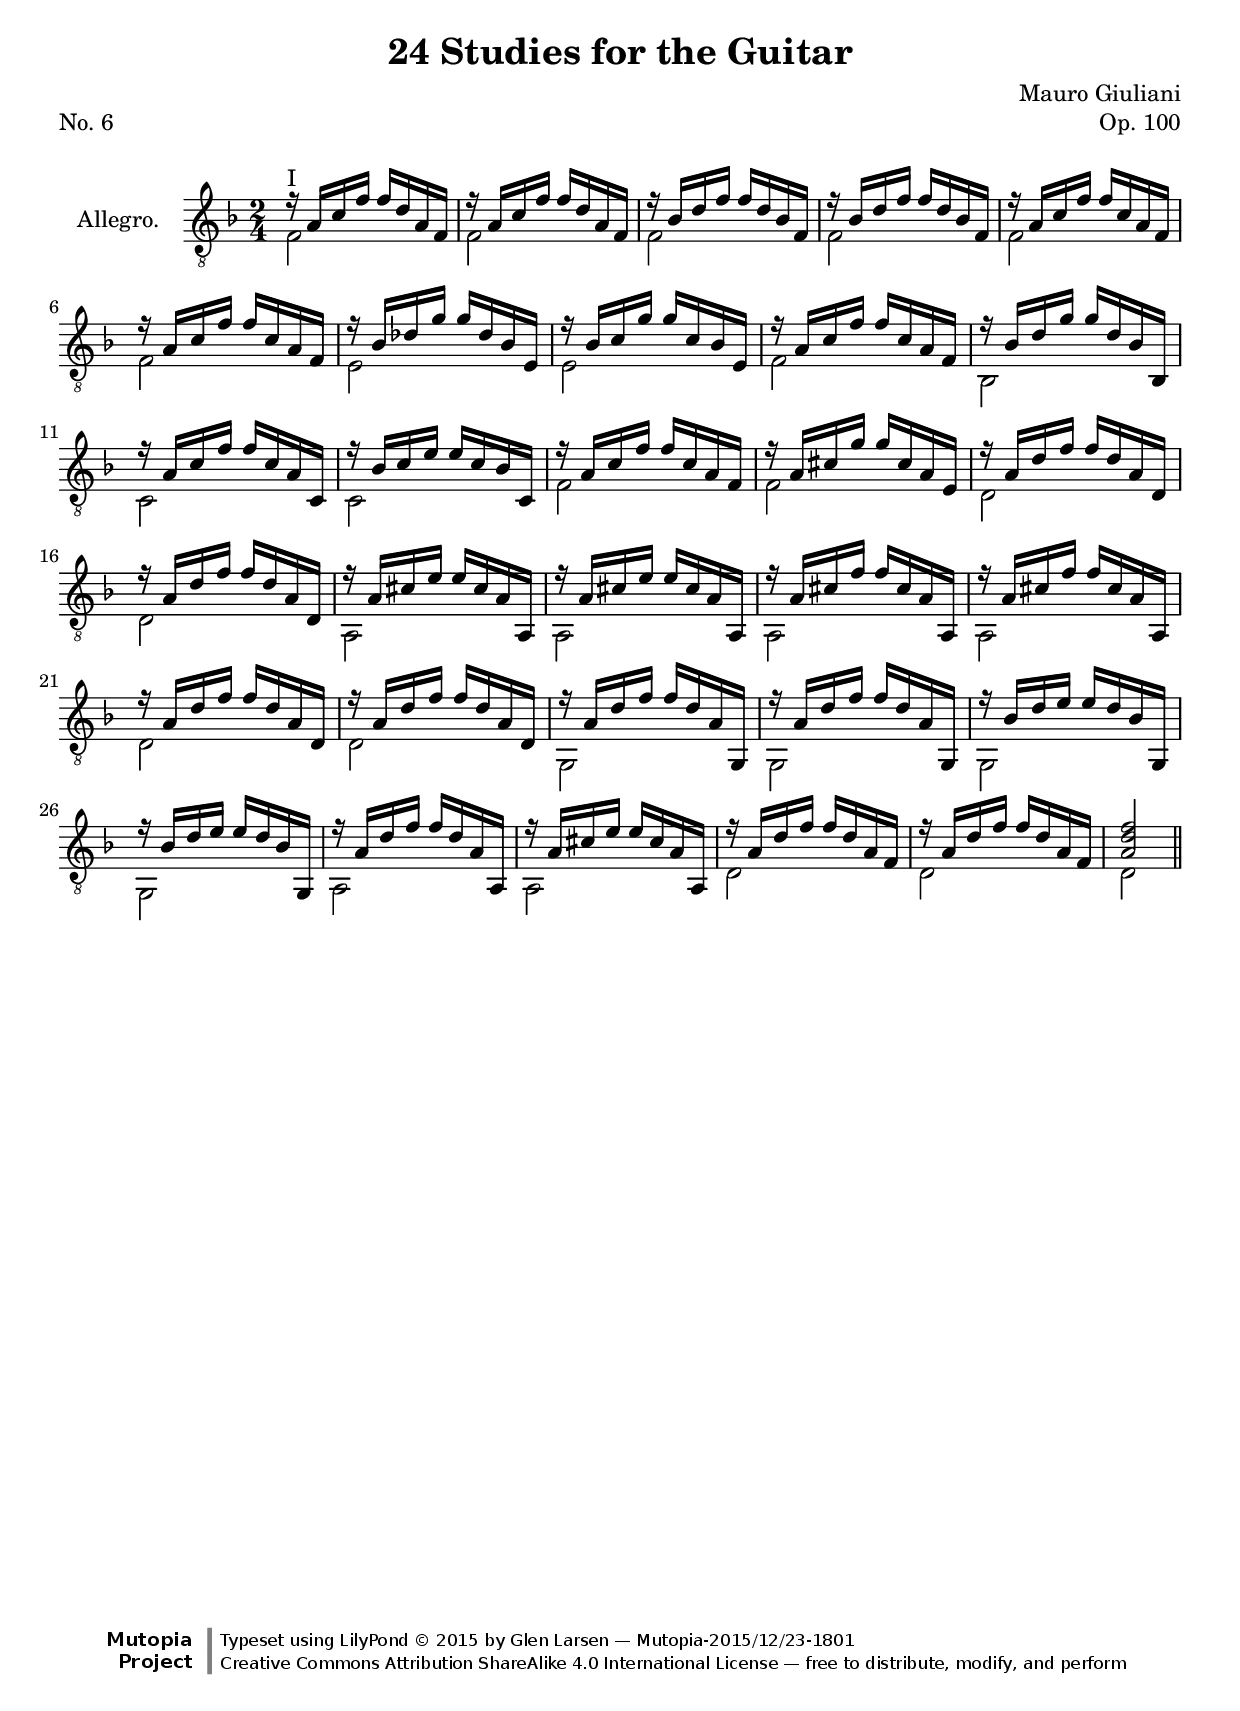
\version "2.19.32"

\header {
  title = "24 Studies for the Guitar"
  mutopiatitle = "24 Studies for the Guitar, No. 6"
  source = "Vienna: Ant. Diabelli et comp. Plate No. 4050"
  %source = "Statens musikbibliotek - The Music Library of Sweden"
  date = "c.1832"
  composer = "Mauro Giuliani"
  opus = "Op. 100"
  piece = "No. 6"
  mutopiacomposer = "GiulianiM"
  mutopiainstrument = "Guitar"
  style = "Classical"
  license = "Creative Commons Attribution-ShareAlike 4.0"
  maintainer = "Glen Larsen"
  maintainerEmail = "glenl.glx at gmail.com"

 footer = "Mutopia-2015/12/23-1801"
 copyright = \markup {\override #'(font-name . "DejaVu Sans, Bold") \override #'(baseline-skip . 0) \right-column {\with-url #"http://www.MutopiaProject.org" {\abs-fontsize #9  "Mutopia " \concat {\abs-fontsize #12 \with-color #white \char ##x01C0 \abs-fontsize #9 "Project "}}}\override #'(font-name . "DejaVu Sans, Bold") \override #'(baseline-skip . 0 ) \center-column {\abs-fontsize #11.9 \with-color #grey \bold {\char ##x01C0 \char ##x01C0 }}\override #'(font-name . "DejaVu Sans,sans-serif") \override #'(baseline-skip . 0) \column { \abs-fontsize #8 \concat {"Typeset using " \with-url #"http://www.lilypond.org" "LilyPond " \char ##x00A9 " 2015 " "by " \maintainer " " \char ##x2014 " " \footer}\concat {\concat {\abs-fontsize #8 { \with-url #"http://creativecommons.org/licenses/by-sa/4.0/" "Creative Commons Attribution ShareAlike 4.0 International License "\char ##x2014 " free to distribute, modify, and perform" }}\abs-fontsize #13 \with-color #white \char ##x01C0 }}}
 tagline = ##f
}

\paper {
  % add space between composer/opus markup and first staff
  markup-system-spacing #'padding = #3
  % add a little space between composer and opus
  markup-markup-spacing #'padding = #1.2
  top-margin = #8
  bottom-margin = #10
}

\layout {
  indent = 60\pt
  short-indent = 0\pt
}

upperVoice = \relative c' {
  \voiceOne
  r16^\markup{"I"} a[ c f] f[ d a f] |
  r16 a[ c f] f[ d a f] |
  \repeat unfold 2 { r16 bes[ d f] f[ d bes f] | }
  \repeat unfold 2 { r16 a[ c f] f[ c a f] | }
  r16 bes[ des g] g[ des bes e,] |
  r16 bes'[ c g'] g[ c, bes e,] |
  r16 a[ c f] f[ c a f] |
  r16 bes[ d g] g[ d bes bes,] |
  r16 a'[ c f] f[ c a c,] |
  r16 bes'[ c e] e[ c bes c,] |
  r16 a'[ c f] f[ c a f] |
  r16 a[ cis g'] g[ cis, a e] |
  \repeat unfold 2 { r16 a[ d f] f[ d a d,] | }
  \repeat unfold 2 { r16 a'[ cis e] e[ cis a a,] | }
  \repeat unfold 2 { r16 a'[ cis f] f[ cis a a,] | }
  \repeat unfold 2 { r16 a'[ d f] f[ d a d,] | }
  \repeat unfold 2 { r16 a'[ d f] f[ d a g,] | }
  \repeat unfold 2 { r16 bes'[ d e] e[ d bes g,] | }
  r16 a'[ d f] f[ d a a,] |
  r16 a'[ cis e] e[ cis a a,] |
  \repeat unfold 2 { r16 a'[ d f] f[ d a f] | }
  <a d f>2
  \bar "||"
}

lowerVoice = \relative c {
  \voiceTwo
  \repeat unfold 6 { f2 | }
  \repeat unfold 2 { e2 | }
  f2 |
  bes,2 |
  c2 |
  c2 |
  f2 |
  f2 |
  \repeat unfold 2 { d2 | }
  \repeat unfold 4 { a2 | }
  \repeat unfold 2 { d2 | }
  \repeat unfold 4 { g,2 | }
  \repeat unfold 2 { a2 | }
  \repeat unfold 3 { d2 | }
}

\score {
  <<
    \new Staff = "Guitar"
    <<
      \set Staff.instrumentName = #"Allegro."
      \set Staff.midiInstrument = #"acoustic guitar (nylon)"
      \clef "treble_8"
      \key f \major
      \time 2/4
      \context Voice = "upperVoice" \upperVoice
      \context Voice = "lowerVoice" \lowerVoice
    >>
%{
    \new TabStaff = "guitar tab"
    <<
      \clef moderntab
      \context TabVoice = "upperVoice" \upperVoice
      \context TabVoice = "lowerVoice" \lowerVoice
    >>
%}
  >>
  \layout {}
  \midi {
    \tempo 4 = 96
  }
}
